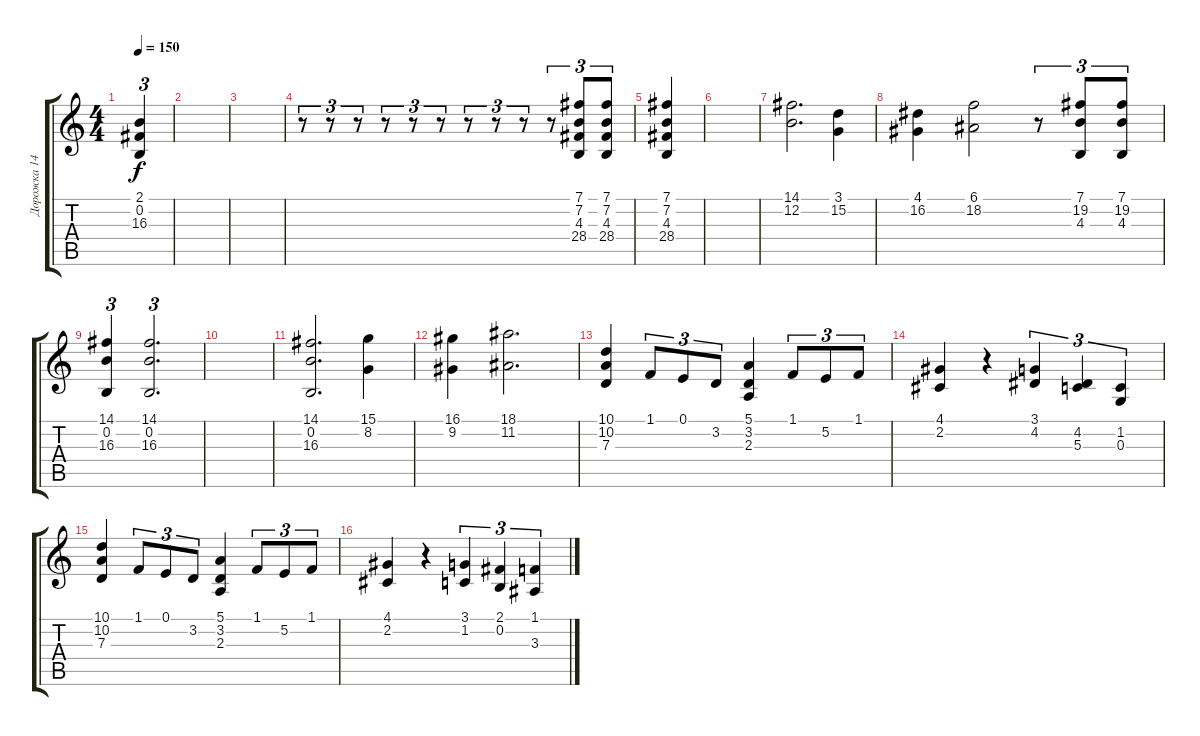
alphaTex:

\track ("Дорожка 14" "Дорожка 14") {instrument trumpet}
\staff {score tabs}
\tuning (E4 B3 G3 D3 A2 E2) {hide}
\ts (4 4)
\tempo 150
\clef g2
\ks c
(2.1 0.2 16.3).4{tu (3 2) dy f} |
|
|
r.8{tu (3 2)} r.8{tu (3 2)} r.8{tu (3 2)} r.8{tu (3 2)} r.8{tu (3 2)} r.8{tu (3 2)} r.8{tu (3 2)} r.8{tu (3 2)} r.8{tu (3 2)} r.8{tu (3 2)} (7.1 7.2 4.3 28.4).8{tu (3 2)} (7.1 7.2 4.3 28.4).8{tu (3 2)} |
(7.1 7.2 4.3 28.4).4 |
|
(14.1 12.2).2{d} (3.1 15.2).4 |
(4.1 16.2).4 (6.1 18.2).2 r.8{tu (3 2)} (7.1 19.2 4.3).8{tu (3 2)} (7.1 19.2 4.3).8{tu (3 2)} |
(14.1 0.2 16.3).4{tu (3 2)} (14.1 0.2 16.3).2{d tu (3 2)} |
|
(14.1 0.2 16.3).2{d} (15.1 8.2).4 |
(16.1 9.2).4 (18.1 11.2).2{d} |
(10.1 10.2 7.3).4 1.1.8{tu (3 2)} 0.1.8{tu (3 2)} 3.2.8{tu (3 2)} (5.1 3.2 2.3).4 1.1.8{tu (3 2)} 5.2.8{tu (3 2)} 1.1.8{tu (3 2)} |
(4.1 2.2).4 r.4 (3.1 4.2).4{tu (3 2)} (4.2 5.3).4{tu (3 2)} (1.2 0.3).4{tu (3 2)} |
(10.1 10.2 7.3).4 1.1.8{tu (3 2)} 0.1.8{tu (3 2)} 3.2.8{tu (3 2)} (5.1 3.2 2.3).4 1.1.8{tu (3 2)} 5.2.8{tu (3 2)} 1.1.8{tu (3 2)} |
(4.1 2.2).4 r.4 (3.1 1.2).4{tu (3 2)} (2.1 0.2).4{tu (3 2)} (1.1 3.3).4{tu (3 2)}
